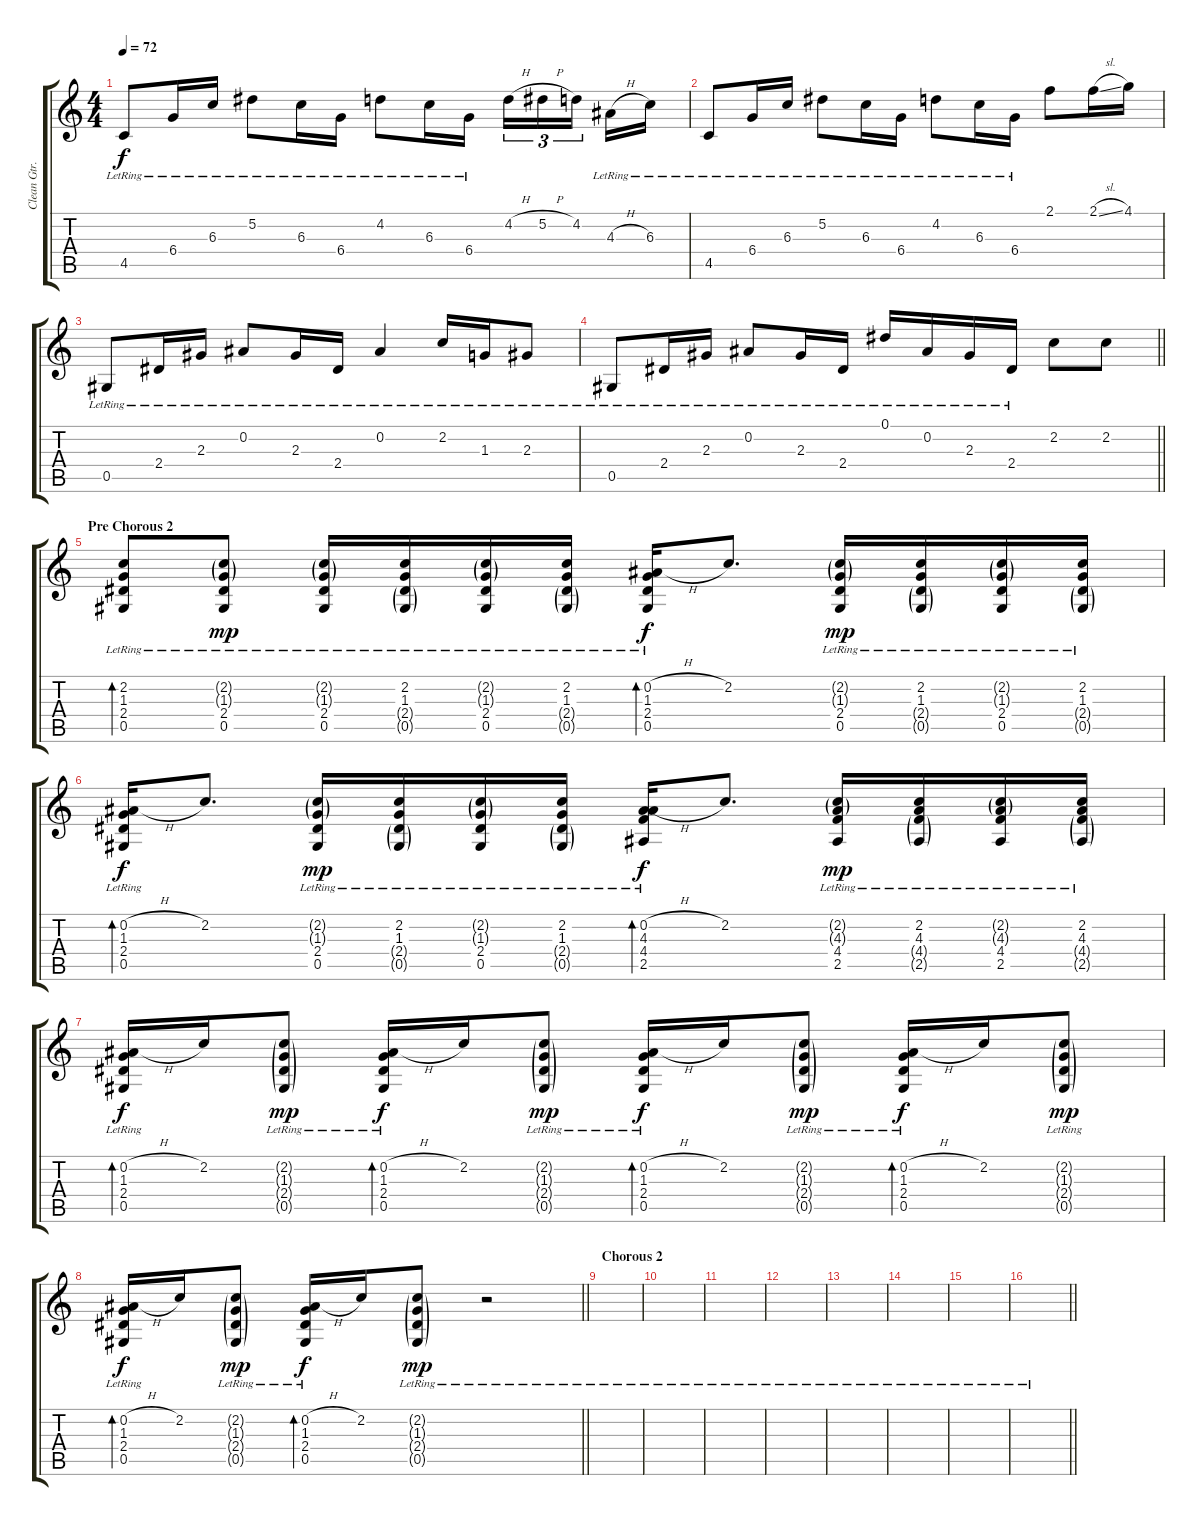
\track ("Clean Gtr. 2" "Clean Gtr.") {instrument electricguitarclean}
\staff {score tabs}
\tuning (Eb4 Bb3 Gb3 Db3 Ab2 Eb2) {hide}
\ts (4 4)
\tempo 72
\clef g2
\ks c
4.5{lr}.8{dy f} 6.4{lr}.16 6.3{lr}.16 5.2{lr}.8 6.3{lr}.16 6.4{lr}.16 4.2{lr}.8 6.3{lr}.16 6.4{lr}.16 4.2{h}.16{tu (3 2)} 5.2{h}.16{tu (3 2)} 4.2.16{tu (3 2) beam splitsecondary} 4.3{h lr}.16 6.3{lr}.16 |
4.5{lr}.8 6.4{lr}.16 6.3{lr}.16 5.2{lr}.8 6.3{lr}.16 6.4{lr}.16 4.2{lr}.8 6.3{lr}.16 6.4{lr}.16 2.1.8 2.1{sl}.16 4.1.16 |
0.5{lr}.8 2.4{lr}.16 2.3{lr}.16 0.2{lr}.8 2.3{lr}.16 2.4{lr}.16 0.2{lr}.4 2.2{lr}.16 1.3{lr}.16 2.3{lr}.8 |
\barLineRight lightlight
0.5{lr}.8 2.4{lr}.16 2.3{lr}.16 0.2{lr}.8 2.3{lr}.16 2.4{lr}.16 0.1{lr}.16 0.2{lr}.16 2.3{lr}.16 2.4{lr}.16 2.2.8 2.2.8 |
\section ("" "Pre Chorous 2")
(2.2{lr} 1.3{lr} 2.4{lr} 0.5{lr}).8{bd 120} (2.2{g} 1.3{g} 2.4{lr} 0.5{lr}).8{dy mp} (2.2{g} 1.3{g} 2.4{lr} 0.5{lr}).16 (2.2{lr} 1.3{lr} 2.4{g} 0.5{g}).16 (2.2{g} 1.3{g} 2.4{lr} 0.5{lr}).16 (2.2{lr} 1.3{lr} 2.4{g} 0.5{g}).16 (0.2{h lr} 1.3{lr} 2.4{lr} 0.5{lr}).16{bd 120 dy f} 2.2.8{d} (2.2{g lr} 1.3{g lr} 2.4{lr} 0.5{lr}).16{dy mp} (2.2{lr} 1.3{lr} 2.4{g lr} 0.5{g lr}).16 (2.2{g lr} 1.3{g lr} 2.4{lr} 0.5{lr}).16 (2.2{lr} 1.3{lr} 2.4{g lr} 0.5{g lr}).16 |
(0.2{h lr} 1.3{lr} 2.4{lr} 0.5{lr}).16{bd 120 dy f} 2.2.8{d} (2.2{g lr} 1.3{g lr} 2.4{lr} 0.5{lr}).16{dy mp} (2.2{lr} 1.3{lr} 2.4{g lr} 0.5{g lr}).16 (2.2{g lr} 1.3{g lr} 2.4{lr} 0.5{lr}).16 (2.2{lr} 1.3{lr} 2.4{g lr} 0.5{g lr}).16 (0.2{h lr} 4.3{lr} 4.4{lr} 2.5{lr}).16{bd 120 dy f} 2.2.8{d} (2.2{g lr} 4.3{g lr} 4.4{lr} 2.5{lr}).16{dy mp} (2.2{lr} 4.3{lr} 4.4{g lr} 2.5{g lr}).16 (2.2{g lr} 4.3{g lr} 4.4{lr} 2.5{lr}).16 (2.2{lr} 4.3{lr} 4.4{g lr} 2.5{g lr}).16 |
(0.2{h lr} 1.3{lr} 2.4{lr} 0.5{lr}).16{bd 60 dy f} 2.2.16 (2.2{g lr} 1.3{g lr} 2.4{g lr} 0.5{g lr}).8{dy mp} (0.2{h lr} 1.3{lr} 2.4{lr} 0.5{lr}).16{bd 60 dy f} 2.2.16 (2.2{g lr} 1.3{g lr} 2.4{g lr} 0.5{g lr}).8{dy mp} (0.2{h lr} 1.3{lr} 2.4{lr} 0.5{lr}).16{bd 60 dy f} 2.2.16 (2.2{g lr} 1.3{g lr} 2.4{g lr} 0.5{g lr}).8{dy mp} (0.2{h lr} 1.3{lr} 2.4{lr} 0.5{lr}).16{bd 60 dy f} 2.2.16 (2.2{g lr} 1.3{g lr} 2.4{g lr} 0.5{g lr}).8{dy mp} |
\barLineRight lightlight
(0.2{h lr} 1.3{lr} 2.4{lr} 0.5{lr}).16{bd 60 dy f} 2.2.16 (2.2{g lr} 1.3{g lr} 2.4{g lr} 0.5{g lr}).8{dy mp} (0.2{h lr} 1.3{lr} 2.4{lr} 0.5{lr}).16{bd 60 dy f} 2.2.16 (2.2{g lr} 1.3{g lr} 2.4{g lr} 0.5{g lr}).8{dy mp} r.2 |
\section ("" "Chorous 2")
|
|
|
|
|
|
|
\barLineRight lightlight
